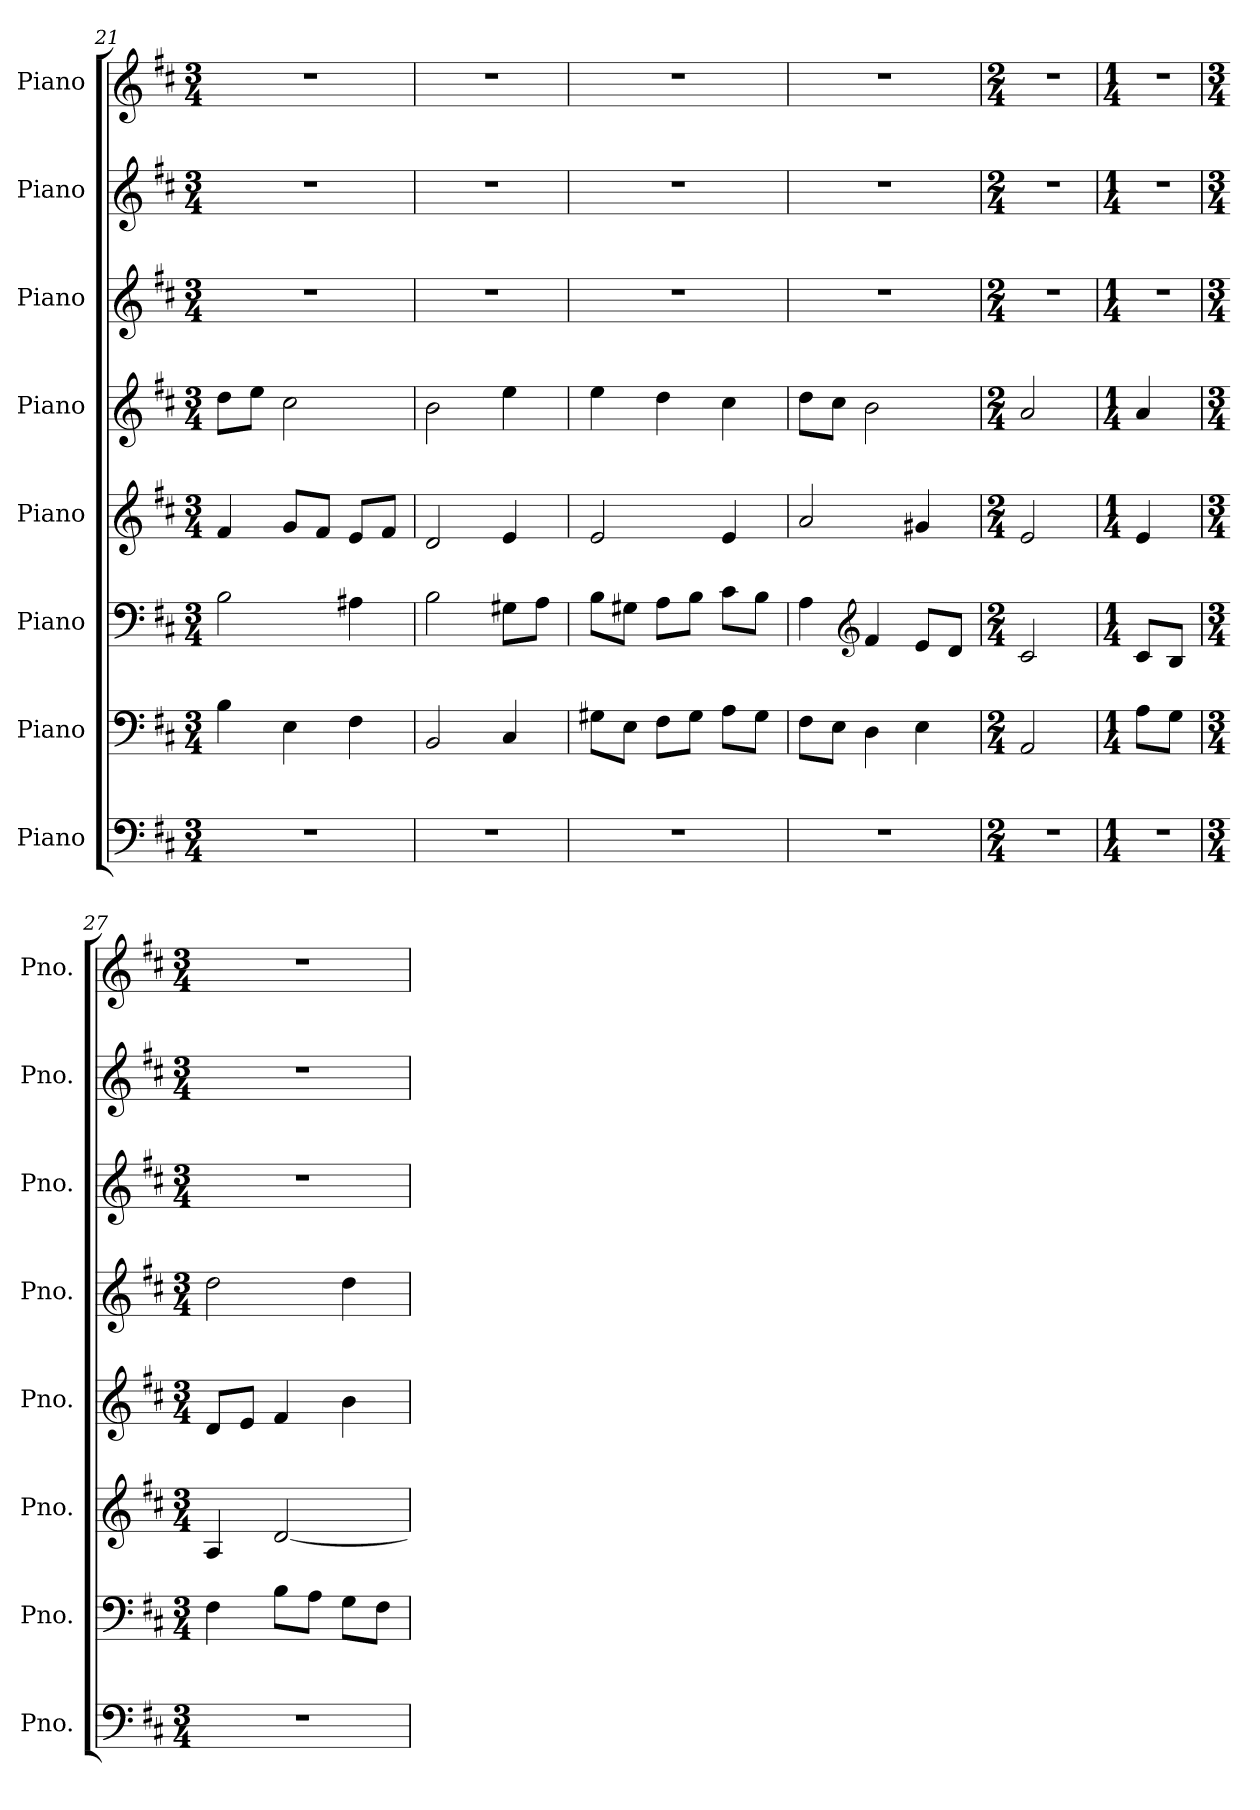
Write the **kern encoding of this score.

**kern	**kern	**kern	**kern	**kern	**kern	**kern	**kern
*part8	*part7	*part6	*part5	*part4	*part3	*part2	*part1
*staff8	*staff7	*staff6	*staff5	*staff4	*staff3	*staff2	*staff1
*I"Piano	*I"Piano	*I"Piano	*I"Piano	*I"Piano	*I"Piano	*I"Piano	*I"Piano
*I'Pno.	*I'Pno.	*I'Pno.	*I'Pno.	*I'Pno.	*I'Pno.	*I'Pno.	*I'Pno.
!!LO:PB:g=z
*clefF4	*clefF4	*clefF4	*clefG2	*clefG2	*clefG2	*clefG2	*clefG2
*k[f#c#]	*k[f#c#]	*k[f#c#]	*k[f#c#]	*k[f#c#]	*k[f#c#]	*k[f#c#]	*k[f#c#]
*M3/4	*M3/4	*M3/4	*M3/4	*M3/4	*M3/4	*M3/4	*M3/4
=21	=21	=21	=21	=21	=21	=21	=21
2.r	4B\	2B\	4f#/	8dd\L	2.r	2.r	2.r
.	.	.	.	8ee\J	.	.	.
.	4E\	.	8g/L	2cc#\	.	.	.
.	.	.	8f#/J	.	.	.	.
.	4F#\	4A#X\	8e/L	.	.	.	.
.	.	.	8f#/J	.	.	.	.
=22	=22	=22	=22	=22	=22	=22	=22
2.r	2BB/	2B\	2d/	2b\	2.r	2.r	2.r
.	4C#/	8G#X\L	4e/	4ee\	.	.	.
.	.	8A\J	.	.	.	.	.
=23	=23	=23	=23	=23	=23	=23	=23
2.r	8G#X\L	8B\L	2e/	4ee\	2.r	2.r	2.r
.	8E\J	8G#X\J	.	.	.	.	.
.	8F#\L	8A\L	.	4dd\	.	.	.
.	8G#\J	8B\J	.	.	.	.	.
.	8A\L	8c#\L	4e/	4cc#\	.	.	.
.	8G#\J	8B\J	.	.	.	.	.
=24	=24	=24	=24	=24	=24	=24	=24
2.r	8F#\L	4A\	2a/	8dd\L	2.r	2.r	2.r
.	8E\J	.	.	8cc#\J	.	.	.
*	*	*clefG2	*	*	*	*	*
.	4D\	4f#/	.	2b\	.	.	.
.	4E\	8e/L	4g#X/	.	.	.	.
.	.	8d/J	.	.	.	.	.
=25	=25	=25	=25	=25	=25	=25	=25
*M2/4	*M2/4	*M2/4	*M2/4	*M2/4	*M2/4	*M2/4	*M2/4
2r	2AA/	2c#/	2e/	2a/	2r	2r	2r
=26	=26	=26	=26	=26	=26	=26	=26
*M1/4	*M1/4	*M1/4	*M1/4	*M1/4	*M1/4	*M1/4	*M1/4
4r	8A\L	8c#/L	4e/	4a/	4r	4r	4r
.	8G\J	8B/J	.	.	.	.	.
=27	=27	=27	=27	=27	=27	=27	=27
*M3/4	*M3/4	*M3/4	*M3/4	*M3/4	*M3/4	*M3/4	*M3/4
2.r	4F#\	4A/	8d/L	2dd\	2.r	2.r	2.r
.	.	.	8e/J	.	.	.	.
.	8B\L	[2d/	4f#/	.	.	.	.
.	8A\J	.	.	.	.	.	.
.	8G\L	.	4b\	4dd\	.	.	.
.	8F#\J	.	.	.	.	.	.
=	=	=	=	=	=	=	=
*-	*-	*-	*-	*-	*-	*-	*-
